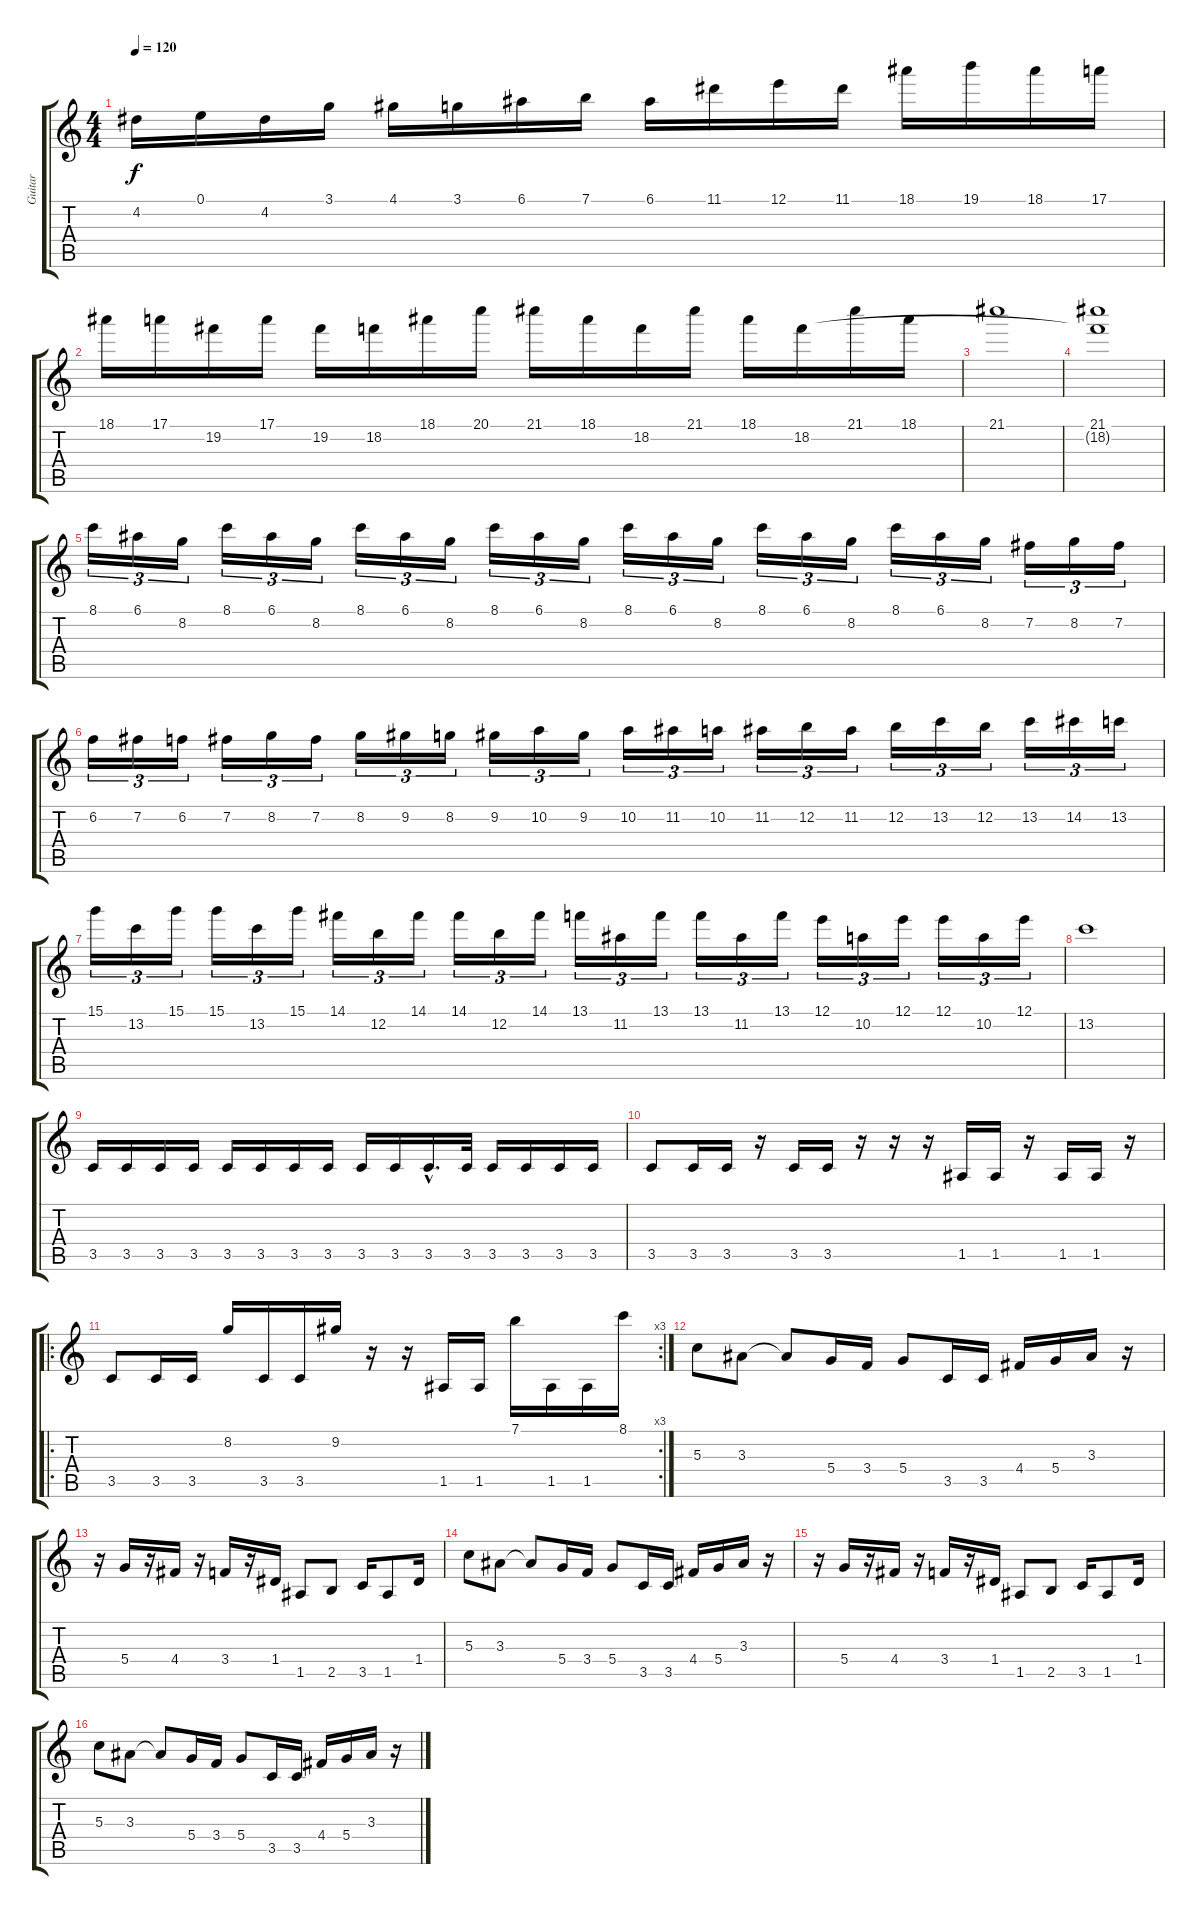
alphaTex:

\track ("Guitar" "Guitar") {instrument distortionguitar}
\staff {score tabs}
\tuning (E4 B3 G3 D3 A2 E2) {hide}
\ts (4 4)
\tempo 120
\clef g2
\ks c
4.2.16{dy f} 0.1.16 4.2.16 3.1.16 4.1.16 3.1.16 6.1.16 7.1.16 6.1.16 11.1.16 12.1.16 11.1.16 18.1.16 19.1.16 18.1.16 17.1.16 |
18.1.16 17.1.16 19.2.16 17.1.16 19.2.16 18.2.16 18.1.16 20.1.16 21.1.16 18.1.16 18.2.16 21.1.16 18.1.16 18.2.16 21.1.16 18.1.16 |
21.1.1 |
(21.1 18.2{t}).1 |
8.1.16{tu (3 2)} 6.1.16{tu (3 2)} 8.2.16{tu (3 2)} 8.1.16{tu (3 2)} 6.1.16{tu (3 2)} 8.2.16{tu (3 2)} 8.1.16{tu (3 2)} 6.1.16{tu (3 2)} 8.2.16{tu (3 2)} 8.1.16{tu (3 2)} 6.1.16{tu (3 2)} 8.2.16{tu (3 2)} 8.1.16{tu (3 2)} 6.1.16{tu (3 2)} 8.2.16{tu (3 2)} 8.1.16{tu (3 2)} 6.1.16{tu (3 2)} 8.2.16{tu (3 2)} 8.1.16{tu (3 2)} 6.1.16{tu (3 2)} 8.2.16{tu (3 2)} 7.2.16{tu (3 2)} 8.2.16{tu (3 2)} 7.2.16{tu (3 2)} |
6.2.16{tu (3 2)} 7.2.16{tu (3 2)} 6.2.16{tu (3 2)} 7.2.16{tu (3 2)} 8.2.16{tu (3 2)} 7.2.16{tu (3 2)} 8.2.16{tu (3 2)} 9.2.16{tu (3 2)} 8.2.16{tu (3 2)} 9.2.16{tu (3 2)} 10.2.16{tu (3 2)} 9.2.16{tu (3 2)} 10.2.16{tu (3 2)} 11.2.16{tu (3 2)} 10.2.16{tu (3 2)} 11.2.16{tu (3 2)} 12.2.16{tu (3 2)} 11.2.16{tu (3 2)} 12.2.16{tu (3 2)} 13.2.16{tu (3 2)} 12.2.16{tu (3 2)} 13.2.16{tu (3 2)} 14.2.16{tu (3 2)} 13.2.16{tu (3 2)} |
15.1.16{tu (3 2)} 13.2.16{tu (3 2)} 15.1.16{tu (3 2)} 15.1.16{tu (3 2)} 13.2.16{tu (3 2)} 15.1.16{tu (3 2)} 14.1.16{tu (3 2)} 12.2.16{tu (3 2)} 14.1.16{tu (3 2)} 14.1.16{tu (3 2)} 12.2.16{tu (3 2)} 14.1.16{tu (3 2)} 13.1.16{tu (3 2)} 11.2.16{tu (3 2)} 13.1.16{tu (3 2)} 13.1.16{tu (3 2)} 11.2.16{tu (3 2)} 13.1.16{tu (3 2)} 12.1.16{tu (3 2)} 10.2.16{tu (3 2)} 12.1.16{tu (3 2)} 12.1.16{tu (3 2)} 10.2.16{tu (3 2)} 12.1.16{tu (3 2)} |
13.2.1 |
3.5.16 3.5.16 3.5.16 3.5.16 3.5.16 3.5.16 3.5.16 3.5.16 3.5.16 3.5.16 3.5{hac}.16{d} 3.5.32 3.5.16 3.5.16 3.5.16 3.5.16 |
3.5.8 3.5.16 3.5.16 r.16 3.5.16 3.5.16 r.16 r.16 r.16 1.5.16 1.5.16 r.16 1.5.16 1.5.16 r.16 |
\ro
\rc 3
3.5.8 3.5.16 3.5.16 8.2.16 3.5.16 3.5.16 9.2.16 r.16 r.16 1.5.16 1.5.16 7.1.16 1.5.16 1.5.16 8.1.16 |
5.3.8 3.3.8 3.3{t}.8 5.4.16 3.4.16 5.4.8 3.5.16 3.5.16 4.4.16 5.4.16 3.3.16 r.16 |
r.16 5.4.16 r.16 4.4.16 r.16 3.4.16 r.16 1.4.16 1.5.8 2.5.8 3.5.16 1.5.8 1.4.16 |
5.3.8 3.3.8 3.3{t}.8 5.4.16 3.4.16 5.4.8 3.5.16 3.5.16 4.4.16 5.4.16 3.3.16 r.16 |
r.16 5.4.16 r.16 4.4.16 r.16 3.4.16 r.16 1.4.16 1.5.8 2.5.8 3.5.16 1.5.8 1.4.16 |
5.3.8 3.3.8 3.3{t}.8 5.4.16 3.4.16 5.4.8 3.5.16 3.5.16 4.4.16 5.4.16 3.3.16 r.16
